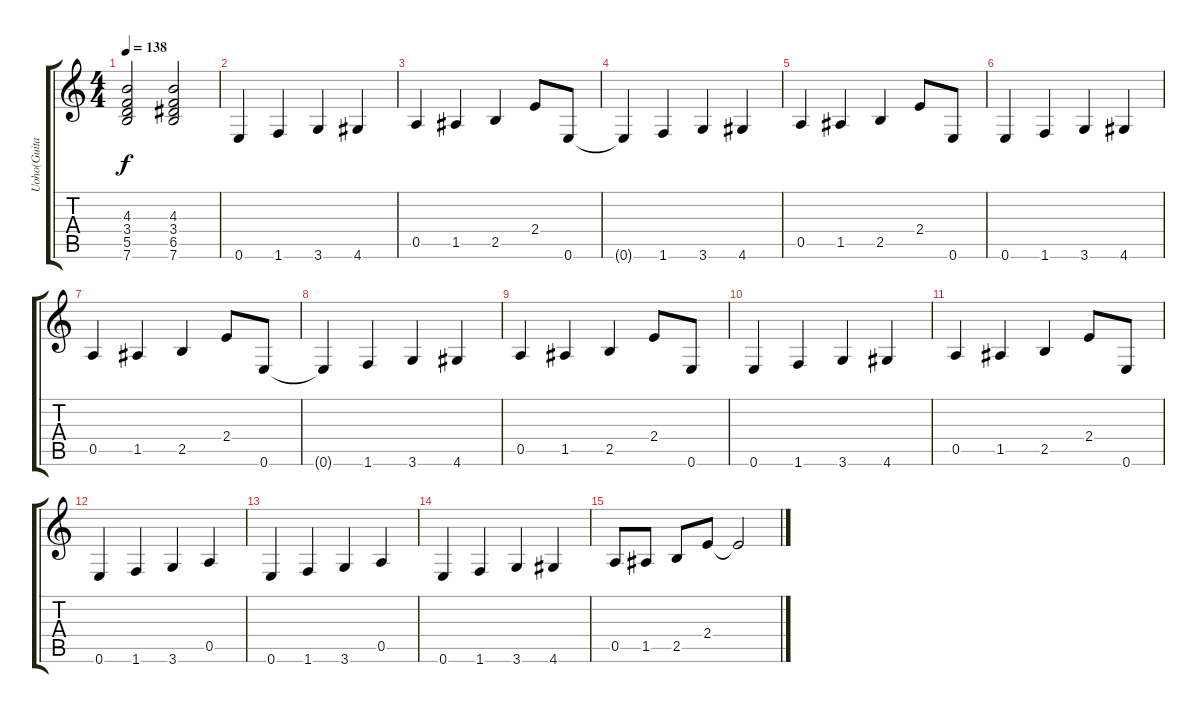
\track ("Uoho(Guitarra)" "Uoho(Guita") {instrument distortionguitar}
\staff {score tabs}
\tuning (E4 B3 G3 D3 A2 E2) {hide}
\ts (4 4)
\tempo 138
\clef g2
\ks c
(4.3{t} 3.4{t} 5.5{t} 7.6{t}).2{dy f} (4.3 3.4 6.5 7.6).2 |
0.6.4 1.6.4 3.6.4 4.6.4 |
0.5.4 1.5.4 2.5.4 2.4.8 0.6.8 |
0.6{t}.4 1.6.4 3.6.4 4.6.4 |
0.5.4 1.5.4 2.5.4 2.4.8 0.6.8 |
0.6.4 1.6.4 3.6.4 4.6.4 |
0.5.4 1.5.4 2.5.4 2.4.8 0.6.8 |
0.6{t}.4 1.6.4 3.6.4 4.6.4 |
0.5.4 1.5.4 2.5.4 2.4.8 0.6.8 |
0.6.4 1.6.4 3.6.4 4.6.4 |
0.5.4 1.5.4 2.5.4 2.4.8 0.6.8 |
0.6.4 1.6.4 3.6.4 0.5.4 |
0.6.4 1.6.4 3.6.4 0.5.4 |
0.6.4 1.6.4 3.6.4 4.6.4 |
0.5.8 1.5.8 2.5.8 2.4.8 2.4{t}.2
